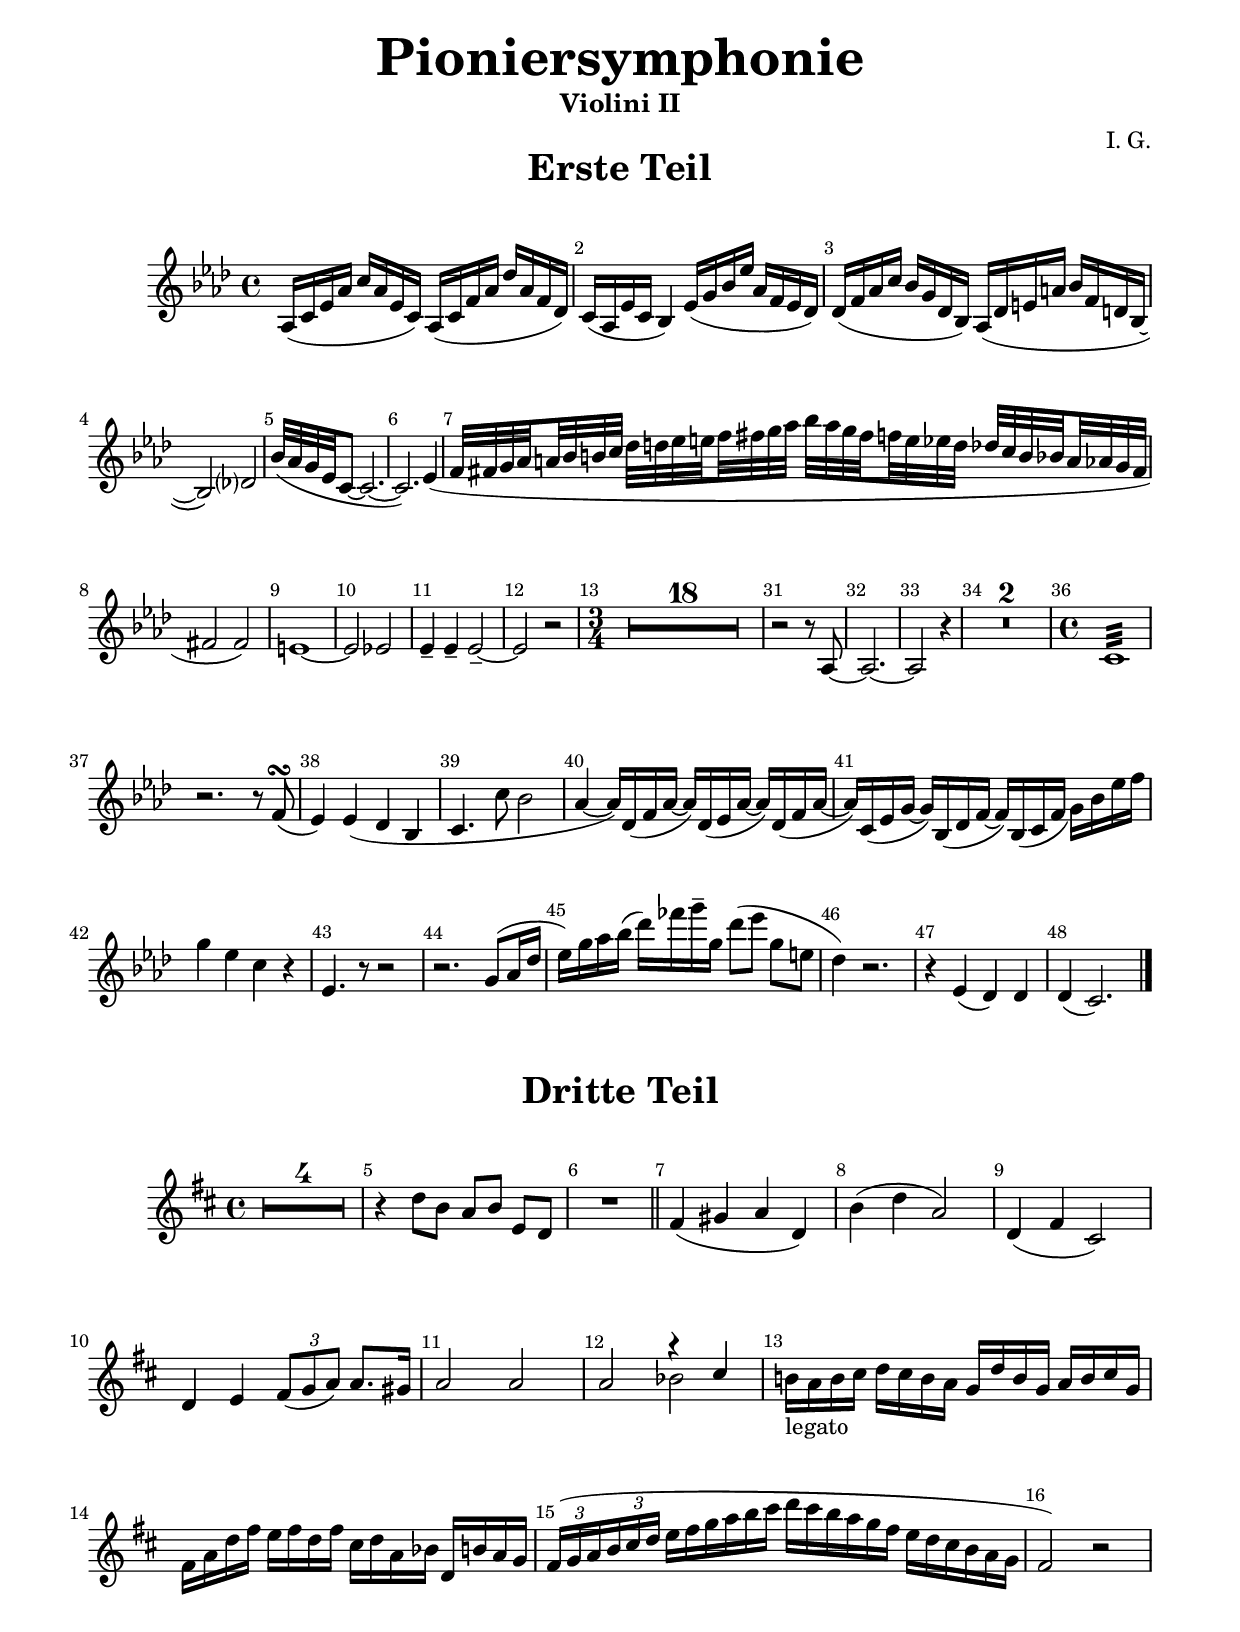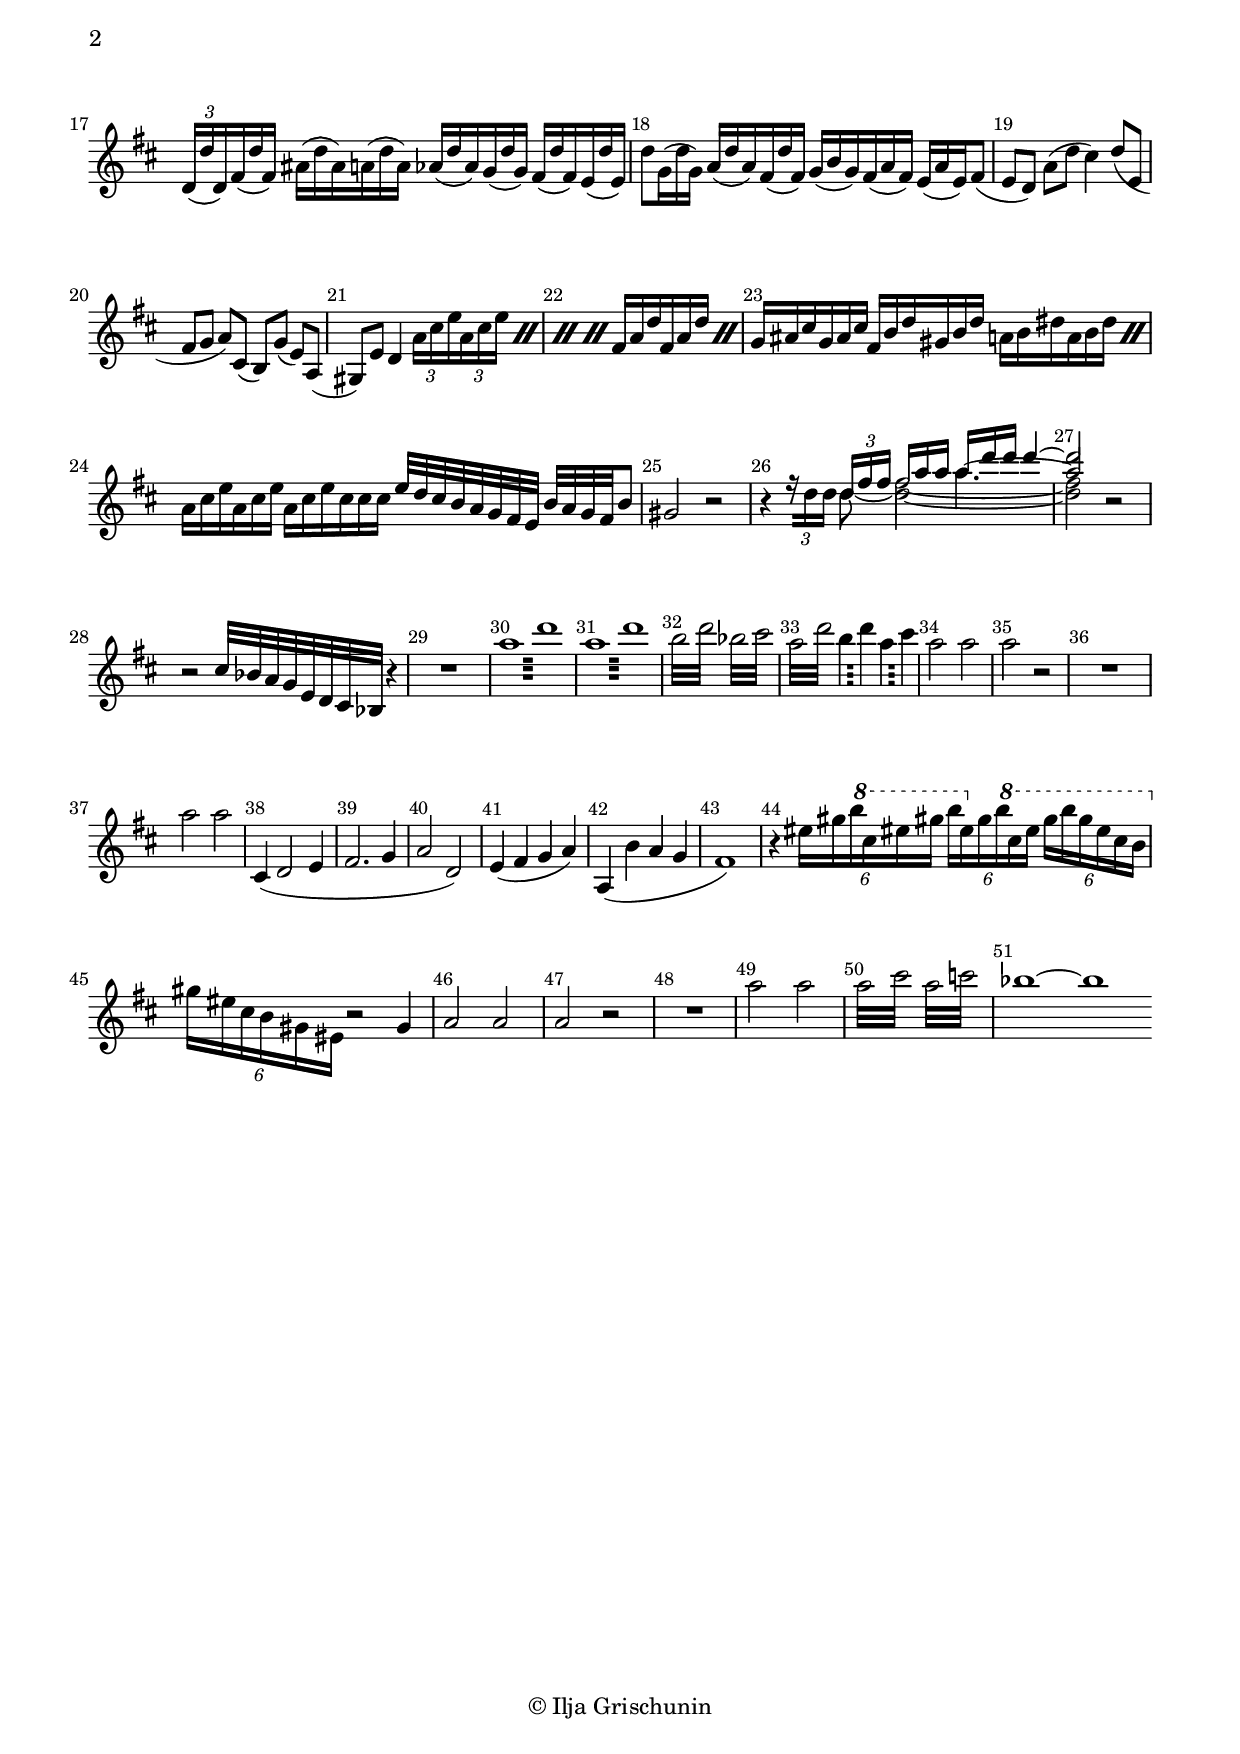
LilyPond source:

\version "2.19.15"

\language "deutsch"

%\header {
%  title = "Pioniersymphonie"
%  subtitle = "Violini II"
%  %meter = "Grave"
%  composer = "I. G."
%  tagline = \markup {\char ##x00A9 "Ilja Grischunin"}
%}

#(ly:set-option 'relative-includes #t)

\paper {
  %#(set-paper-size "a4")
  top-system-spacing.basic-distance = #15
  top-markup-spacing.basic-distance = #5
  markup-system-spacing.basic-distance = #15
  system-system-spacing.basic-distance = #18
  last-bottom-spacing.basic-distance = #15
  left-margin = 15
  right-margin = 15
  %two-sided = ##t
  %inner-margin = 25
  %outer-margin = 15
}

\layout {
  indent = 10
  \context {
    \Score
    \override BarNumber.break-visibility = ##(#f #t #t)
    %\remove "Bar_number_engraver"
  }
}

\version "2.19.15"

\language "deutsch"

vniTwoMusic = \relative {
  \key as \major
  \time 4/4
  \set beamExceptions = #'()
  \set baseMoment = #(ly:make-moment 1/4)
  \set beatStructure = #'(1 1 1 1)
  \clef treble
  \compressFullBarRests
  \override MultiMeasureRest.expand-limit = #2
  as16(c es as c as es c) as( c f as des as f des)
  c( as es' c b4) es16( g b es as, f es des)
  des( f as c b g des b) as( des e a b f d b~ b2) des?
  b'32( as g es c8~ c2.~ c) es4_(
  \set subdivideBeams = ##t
  \set baseMoment = #(ly:make-moment 1/8)
  \set beatStructure = #'(2 2 2 2)
  f32 fis g as a b h c des d es e f fis g as
  b as g fis f e es  d des c h b a as g fis fis2 fis)
  e1~ e2 es es4-- es-- es2--~ es r
  \time 3/4
  R2.*18 r2 r8 as,8~ as2.~ as2 r4 R2.*2
  \time 4/4
  c1:32 r2. r8 f\turn( es4) es_( des b c4. c'8 b2
  \set subdivideBeams = ##f
  as4~ as16) des,( f as~ as) des,( es as~ as) des,( f as~
  as) c,( es g~ g) b,( des f~ f) b,_( c f g) b es f g4 es c r
  es,4. r8 r2 r2. g8( as16 des
  es) g as b( des) fes g-- g, des'8( es g, e des4) r2.
  r4 es,( des) des des( c2.)
  \bar "|."
}

vniTwoMusicDrei = \relative {
  \key h \minor
  \time 4/4
  \set beamExceptions = #'()
  \set baseMoment = #(ly:make-moment 1/4)
  \set beatStructure = #'(1 1 1 1)
  \clef treble
  \compressFullBarRests
  \override MultiMeasureRest.expand-limit = #2
  R1*4 r4 d''8 h a h e, d R1
  \bar "||"
  fis4( gis a d,) h'( d a2) d,4( fis cis2)
  d4 e \tuplet 3/2 {fis8( g a)} a8. gis16 a2 a a
  <<
    {
      r4 cis
    }
    \\
    {
      b2
    }
  >>
  h!16-"legato" a h cis d cis h a g d' h g a h cis g
  fis a d fis e fis d fis cis d a b d, h' a g
  \tuplet 3/2 8 {
    \omit TupletBracket
    fis16( g a h cis d
    \omit TupletNumber
    e fis g a h cis
    d cis h a g fis e d cis h a g
  }
  fis2) r
  \tuplet 3/2 8 {
    \undo \omit TupletNumber
    d16( d' d,)
    \omit TupletNumber
    fis( d' fis,) ais( d ais) a( d a)
    as( d as) g( d' g,) fis( d' fis,) e( d' e,)
  }
  d'8
  \tuplet 3/2 8 {
    g,16( d' g,) a( d a) fis( d' fis,) g( h g) fis( a fis) e( a e)
  }
  fis8( e d) a'8( d cis4) d8( e, fis g a) cis,( h) g'( e) a,(
  gis) e' d4
  \undo \omit TupletNumber
  \repeat percent 4 {\tuplet 3/2 8 {a'16 cis e a, cis e}}
  \omit TupletNumber
  \repeat percent 2 {\tuplet 3/2 8 {fis,16 a d fis, a d}}
  \tuplet 3/2 8 {g,16 ais cis g ais cis fis, h d gis, h d}
  \repeat percent 2 {\tuplet 3/2 8 {a16 h dis a h dis}}
  \tuplet 3/2 8 {a16 cis e a, cis e a, cis e cis cis cis}
  e32 d cis h a g fis e h' a g fis h8 gis2 r
  \undo \omit TupletNumber
  r4 \tuplet 3/2 {r16[ d' d]}
  \mergeDifferentlyHeadedOn
  \mergeDifferentlyDottedOn
  <<
    {
      \omit TupletNumber
      s4 \tuplet 3/2 {a'16 d d} d4~ d2
    }
    \\
    {
      \omit TupletNumber
      \stemUp
      s8 \tuplet 3/2 {fis,16 a a}
      \stemDown
      a4.^~
      \stemUp
      a2
    }
    \\
    {
      \tuplet 3/2 {d,16 fis fis}
      \stemDown
      fis2_~ fis
    }
    \\
    {
      d8~ d2~ d
    }
  >>
  r2 r cis32 b a g e d cis b r4 R1
  \repeat tremolo 16 {a''32 d} \repeat tremolo 16 {a32 d}
  \repeat tremolo 8 {h32 d} \repeat tremolo 8 {b32 cis}
  \repeat tremolo 8 {a32 d}
  \repeat tremolo 4 {h32 d} \repeat tremolo 4 {a32 cis}
  a2 a a r R1 a2 a
  cis,,4( d2 e4 fis2. g4 a2 d,) e4( fis g a) a,_( h' a g fis1)
  r4 \tuplet 6/4 4 {
    eis'16 gis  h 
    \ottava #1
    \set Staff.ottavation = #"8"
    cis eis gis h
    \ottava #0
    eis,, gis  h 
    \ottava #1
    \set Staff.ottavation = #"8"
    cis eis gis h gis eis cis h
    \ottava #0
    gis eis cis h gis eis
  }
  r2 gis4 a2 a a r R1 a'2 a
  \repeat tremolo 8 {a32 cis} \repeat tremolo 8 {a32 c}
  \cadenzaOn
  b1~ b  s4. s16
  \cadenzaOff
}

vniTwoMusicVier = \relative {
  \key as \major
  \time 3/4
  \set beamExceptions = #'()
  \set baseMoment = #(ly:make-moment 1/4)
  \set beatStructure = #'(1 1 1 1)
  \clef treble
  \compressFullBarRests
  \override MultiMeasureRest.expand-limit = #2
}


\book {
  \paper {
    print-all-headers = ##t
  }
  \header {
    title = \markup {\fontsize #3 "Pioniersymphonie"}
    subtitle = "Violini II"
    %meter = "Grave"
    composer = "I. G."
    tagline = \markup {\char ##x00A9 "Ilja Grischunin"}
  }

  %%%%%%%%%%%%%%%%%%%%%%%%%% ERsTE TEIL %%%%%%%%%%%%%%%%%%%%%%%%%%
  \score {
    \new Staff
    \vniTwoMusic
    \header {
      title = "Erste Teil"
      subtitle = ##f
      composer = ##f
      %breakbefore = ##t
    }
  }

  %%%%%%%%%%%%%%%%%%%%%%%%%% DRITTE TEIL %%%%%%%%%%%%%%%%%%%%%%%%%%
  \score {
    \new Staff
    \vniTwoMusicDrei
    \header {
      title = "Dritte Teil"
      subtitle = ##f
      composer = ##f
      %breakbefore = ##t
    }
  }

  %%%%%%%%%%%%%%%%%%%%%%%%%% VIERTE TEIL %%%%%%%%%%%%%%%%%%%%%%%%%%
  \score {
    \new Staff
    \vniTwoMusicVier
    \header {
      title = "Vierte Teil"
      subtitle = ##f
      composer = ##f
      %breakbefore = ##t
    }
  }

}